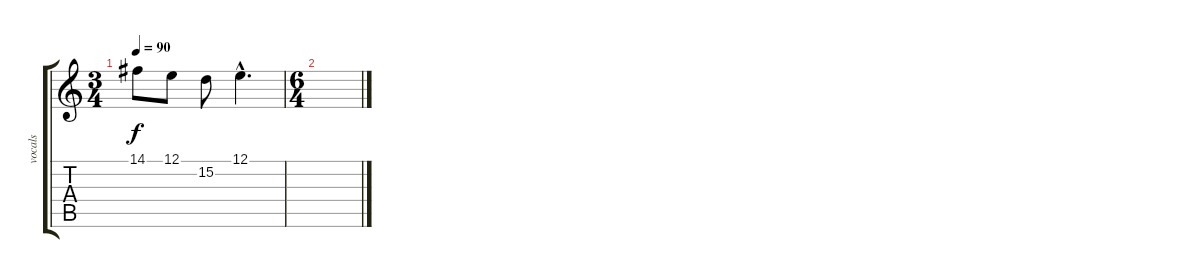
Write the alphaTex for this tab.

\track ("vocals" "vocals") {instrument frenchhorn}
\staff {score tabs}
\tuning (E4 B3 G3 D3 A2 E2) {hide}
\ts (3 4)
\tempo 90
\clef g2
\ks c
14.1.8{dy f} 12.1.8 15.2.8 12.1{hac}.4{d} |
\ts (6 4)
